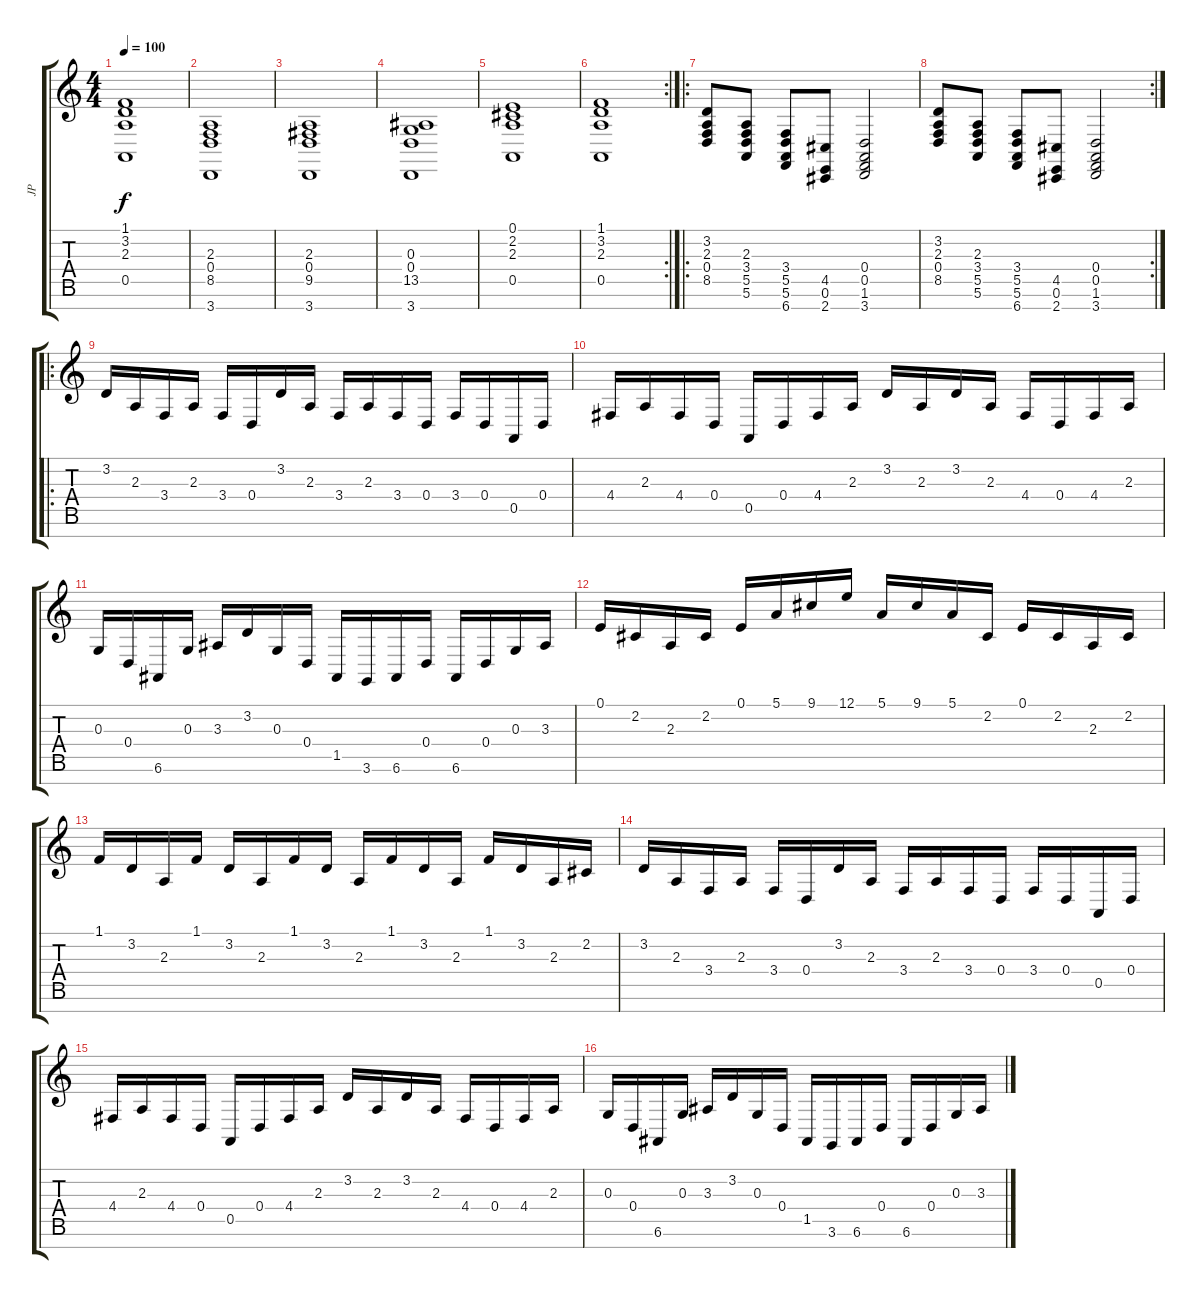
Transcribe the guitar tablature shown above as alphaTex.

\track ("JP " "JP ") {instrument acousticgrandpiano}
\staff {score tabs}
\tuning (E4 B3 G3 D3 A2 E2 B1) {hide}
\ts (4 4)
\tempo 100
\clef g2
\ks c
(1.1 3.2 2.3 0.5).1{dy f} |
(2.3 0.4 8.5 3.7).1 |
(2.3 0.4 9.5 3.7).1 |
(0.3 0.4 13.5 3.7).1 |
(0.1 2.2 2.3 0.5).1 |
\rc 2
(1.1 3.2 2.3 0.5).1 |
\ro
(3.2 2.3 0.4 8.5).8 (2.3 3.4 5.5 5.6).8 (3.4 5.5 5.6 6.7).8 (4.5 0.6 2.7).8 (0.4 0.5 1.6 3.7).2 |
\rc 2
(3.2 2.3 0.4 8.5).8 (2.3 3.4 5.5 5.6).8 (3.4 5.5 5.6 6.7).8 (4.5 0.6 2.7).8 (0.4 0.5 1.6 3.7).2 |
\ro
3.2.16 2.3.16 3.4.16 2.3.16 3.4.16 0.4.16 3.2.16 2.3.16 3.4.16 2.3.16 3.4.16 0.4.16 3.4.16 0.4.16 0.5.16 0.4.16 |
4.4.16 2.3.16 4.4.16 0.4.16 0.5.16 0.4.16 4.4.16 2.3.16 3.2.16 2.3.16 3.2.16 2.3.16 4.4.16 0.4.16 4.4.16 2.3.16 |
0.3.16 0.4.16 6.6.16 0.3.16 3.3.16 3.2.16 0.3.16 0.4.16 1.5.16 3.6.16 6.6.16 0.4.16 6.6.16 0.4.16 0.3.16 3.3.16 |
0.1.16 2.2.16 2.3.16 2.2.16 0.1.16 5.1.16 9.1.16 12.1.16 5.1.16 9.1.16 5.1.16 2.2.16 0.1.16 2.2.16 2.3.16 2.2.16 |
1.1.16 3.2.16 2.3.16 1.1.16 3.2.16 2.3.16 1.1.16 3.2.16 2.3.16 1.1.16 3.2.16 2.3.16 1.1.16 3.2.16 2.3.16 2.2.16 |
3.2.16 2.3.16 3.4.16 2.3.16 3.4.16 0.4.16 3.2.16 2.3.16 3.4.16 2.3.16 3.4.16 0.4.16 3.4.16 0.4.16 0.5.16 0.4.16 |
4.4.16 2.3.16 4.4.16 0.4.16 0.5.16 0.4.16 4.4.16 2.3.16 3.2.16 2.3.16 3.2.16 2.3.16 4.4.16 0.4.16 4.4.16 2.3.16 |
0.3.16 0.4.16 6.6.16 0.3.16 3.3.16 3.2.16 0.3.16 0.4.16 1.5.16 3.6.16 6.6.16 0.4.16 6.6.16 0.4.16 0.3.16 3.3.16
